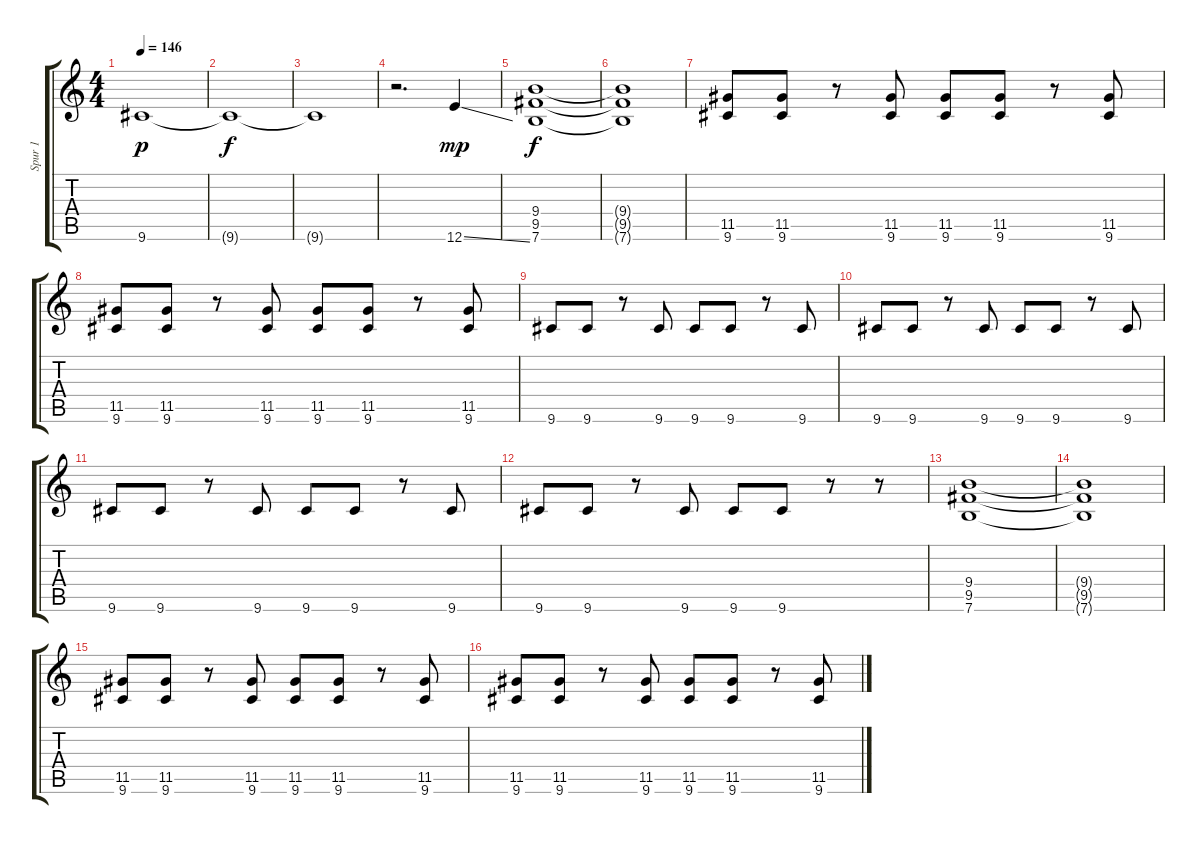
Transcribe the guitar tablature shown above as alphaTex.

\track ("Spur 1" "Spur 1") {instrument overdrivenguitar}
\staff {score tabs}
\tuning (E4 B3 G3 D3 A2 E2) {hide}
\ts (4 4)
\tempo 146
\clef g2
\ks c
9.6.1{dy p} |
9.6{t}.1{dy f} |
9.6{t}.1 |
r.2{d} 12.6{ss}.4{dy mp} |
(9.4 9.5 7.6).1{dy f} |
(9.4{t} 9.5{t} 7.6{t}).1 |
(11.5 9.6).8 (11.5 9.6).8 r.8 (11.5 9.6).8 (11.5 9.6).8 (11.5 9.6).8 r.8 (11.5 9.6).8 |
(11.5 9.6).8 (11.5 9.6).8 r.8 (11.5 9.6).8 (11.5 9.6).8 (11.5 9.6).8 r.8 (11.5 9.6).8 |
9.6.8 9.6.8 r.8 9.6.8 9.6.8 9.6.8 r.8 9.6.8 |
9.6.8 9.6.8 r.8 9.6.8 9.6.8 9.6.8 r.8 9.6.8 |
9.6.8 9.6.8 r.8 9.6.8 9.6.8 9.6.8 r.8 9.6.8 |
9.6.8 9.6.8 r.8 9.6.8 9.6.8 9.6.8 r.8 r.8 |
(9.4 9.5 7.6).1 |
(9.4{t} 9.5{t} 7.6{t}).1 |
(11.5 9.6).8 (11.5 9.6).8 r.8 (11.5 9.6).8 (11.5 9.6).8 (11.5 9.6).8 r.8 (11.5 9.6).8 |
(11.5 9.6).8 (11.5 9.6).8 r.8 (11.5 9.6).8 (11.5 9.6).8 (11.5 9.6).8 r.8 (11.5 9.6).8
